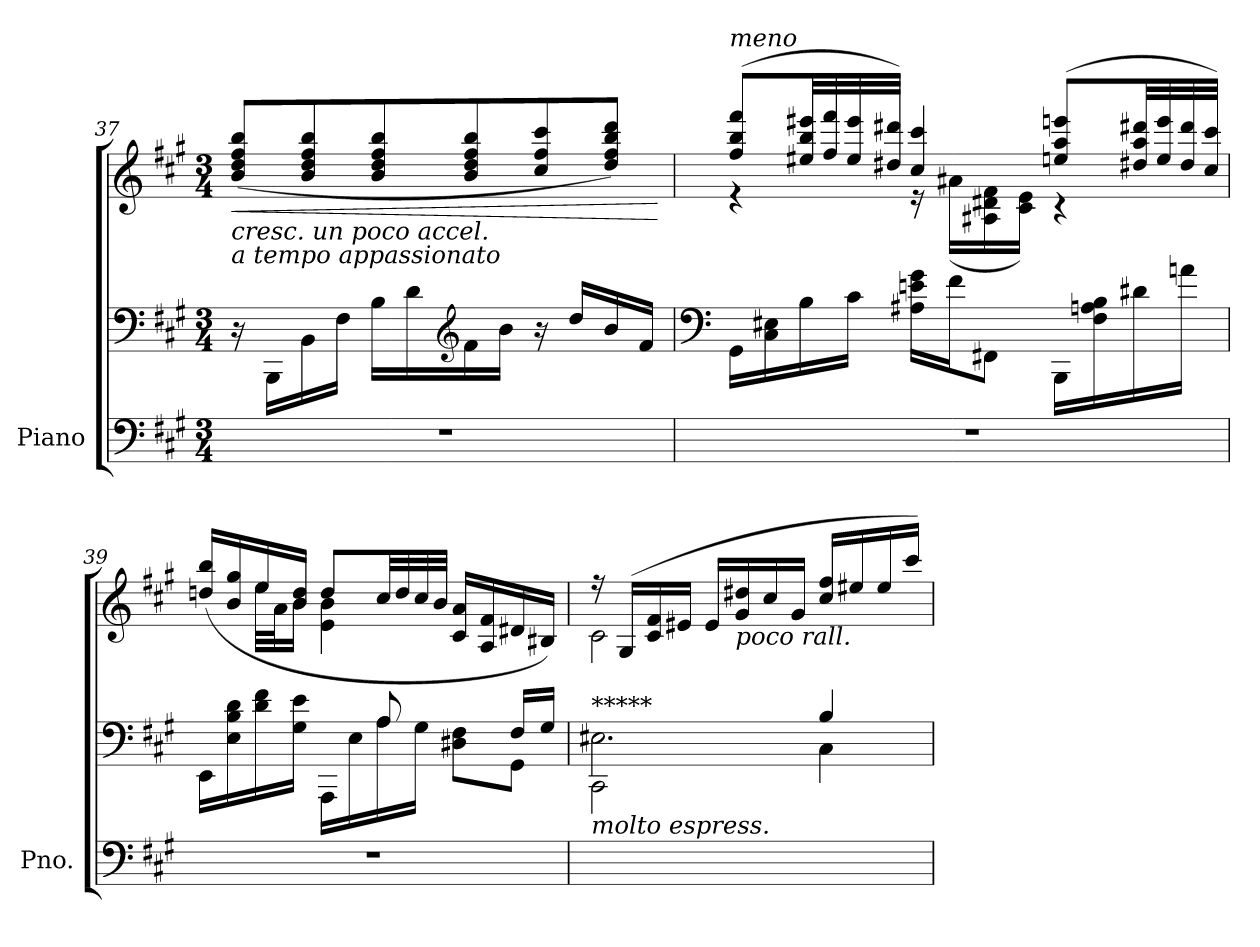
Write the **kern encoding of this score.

**kern	**kern	**kern	**dynam
*part1	*part1	*part1	*part1
*staff3	*staff2	*staff1	*staff1/2/3
*I"Piano	*	*	*
*I'Pno.	*	*	*
*clefF4	*clefF4	*clefG2	*
*k[f#c#g#]	*k[f#c#g#]	*k[f#c#g#]	*
*M3/4	*M3/4	*M3/4	*
=37	=37	=37	=37
!	!	!LO:TX:b:i:t=cresc. un poco accel.	!
!	!	!LO:TX:b:i:t=a tempo appassionato	!
!	!	!	!LO:HP:b
2.r	16r	(>8b/ 8dd/ 8ff#/ 8bb/L	<
.	16BBB\LL	.	.
.	16BB\	8b/ 8dd/ 8ff#/ 8bb/	.
.	16F#\JJ	.	.
.	16B\LL	8b/ 8dd/ 8ff#/ 8bb/	.
.	16d\	.	.
*	*clefG2	*	*
.	16f#\	8b/ 8dd/ 8ff#/ 8bb/	.
.	16b\JJ	.	.
.	16r	8cc#/ 8ff#/ 8ccc#/	.
.	16dd/LL	.	.
.	16b/	8dd/ 8ff#/ 8bb/ 8ddd/J)	.
.	16f#/JJ	.	.
.	.	.	[
!!LO:LB:g=z
=38	=38	=38	=38
*	*clefF4	*	*
*	*	*^	*
!	!	!LO:TX:a:i:t=meno	!	!
2.r	16GG#\LL	(8ff#/ 8bb/ 8fff#/L	4r	.
.	16C#\ 16E#X\	.	.	.
.	16B\	32ee#X/ 32bb/ 32eee#X/LL	.	.
.	.	32ff#/ 32fff#/	.	.
.	16c#\JJ	32ee#/ 32eee#/	.	.
.	.	32dd#X/ 32ddd#X/JJJ)	.	.
.	16A#X\ 16en\ 16g#\LL	4cc#/ 4ccc#/	16r	.
.	16f#\J	.	(>16a#X\LL	.
.	8FF#X\J	.	16A#X\ 16d#X\ 16f#\	.
.	.	.	16c#\ 16e\JJ)	.
.	16BBB\LL	(8een/ 8aa/ 8eeen/L	4r	.
.	16F#\ 16An\ 16B\	.	.	.
.	16d#X\	32dd#X/ 32aa/ 32ddd#X/LL	.	.
.	.	32ee/ 32eee/	.	.
.	16an\JJ	32dd#/ 32ddd#/	.	.
.	.	32cc#/ 32ccc#/JJJ)	.	.
=39	=39	=39	=39	=39
*	*^	*	*	*
2.r	4.ryy	16EE\LL	(16ddn/ 16bb/LL	8ryy	.
.	.	16E\ 16B\ 16d\	16b/ 16gg#/	.	.
.	.	16d\ 16f#\	16ee/	32ee\LLL	.
.	.	.	.	32a\J	.
.	.	16G#\ 16e\JJ	16b/ 16dd/JJ	16b\JJ	.
.	.	16AAA\LL	8dd/L	4e\ 4b\	.
.	.	16E\	.	.	.
.	8A/	16A\	32cc#/LL	.	.
.	.	.	32dd/	.	.
.	.	16G#\JJ	32cc#/	.	.
.	.	.	32b/JJJ	.	.
.	8ryy	8D#X\ 8F#\L	16c#/ 16a/LL	4ryy	.
.	.	.	16A/ 16f#/	.	.
.	16F#/LL	8GG#\J	16d#X/	.	.
.	16G#/JJ	.	16B#X/JJ)	.	.
!!LO:PB:g=z	!!
=40	=40	=40	=40	=40	=40
*	*	*^	*	*	*
!	!LO:TX:a:t=*****	!	!	!	!	!
!LO:TX:a:i:t=molto espress.	!	!	!	!	!	!
2.ryy	2ryy	2.E#X\	2CC#\	16r	2c#\	.
.	.	.	.	((>16G#/LL	.	.
.	.	.	.	16c#/ 16f#/	.	.
.	.	.	.	16e#X/JJ	.	.
.	.	.	.	16e#/LL	.	.
!	!	!	!	!LO:TX:b:i:t=poco rall.	!	!
.	.	.	.	16g#/ 16dd#X/	.	.
.	.	.	.	16cc#/	.	.
.	.	.	.	16g#/JJ	.	.
.	4B/)	.	4C#\	16cc#/ 16ff#/LL	4ryy	.
.	.	.	.	16ee#X/	.	.
.	.	.	.	16ee#/	.	.
.	.	.	.	16ccc#/JJ)	.	.
*	*v	*v	*v	*	*	*
*	*	*v	*v	*
=	=	=	=
*-	*-	*-	*-
